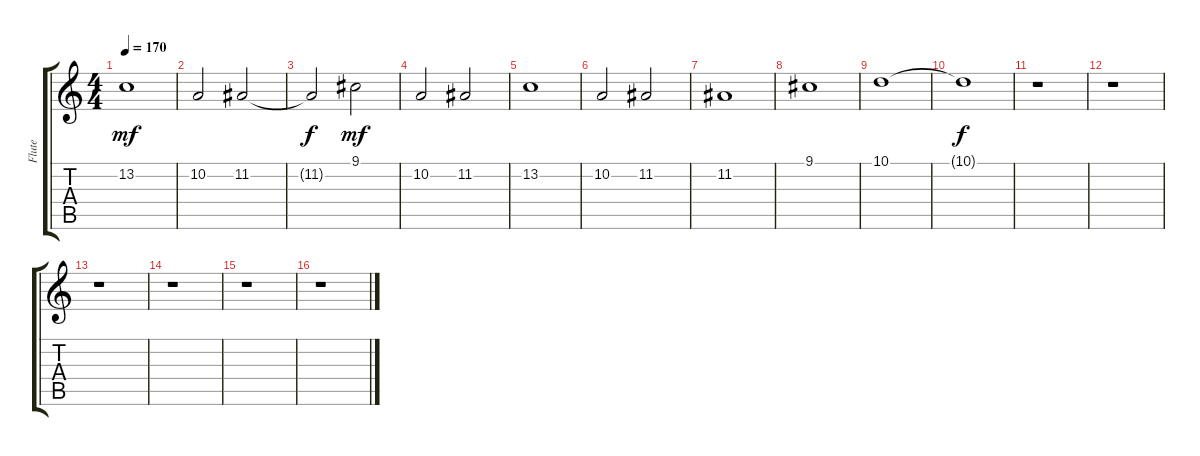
\track ("Flute" "Flute") {instrument flute}
\staff {score tabs}
\tuning (E4 B3 G3 D3 A2 E2) {hide}
\ts (4 4)
\tempo 170
\clef g2
\ks c
13.2.1{dy mf} |
10.2.2 11.2.2 |
11.2{t}.2{dy f} 9.1.2{dy mf} |
10.2.2 11.2.2 |
13.2.1 |
10.2.2 11.2.2 |
11.2.1 |
9.1.1 |
10.1.1 |
10.1{t}.1{dy f} |
\section ("" "")
r.1 |
r.1 |
r.1 |
r.1 |
r.1 |
r.1
